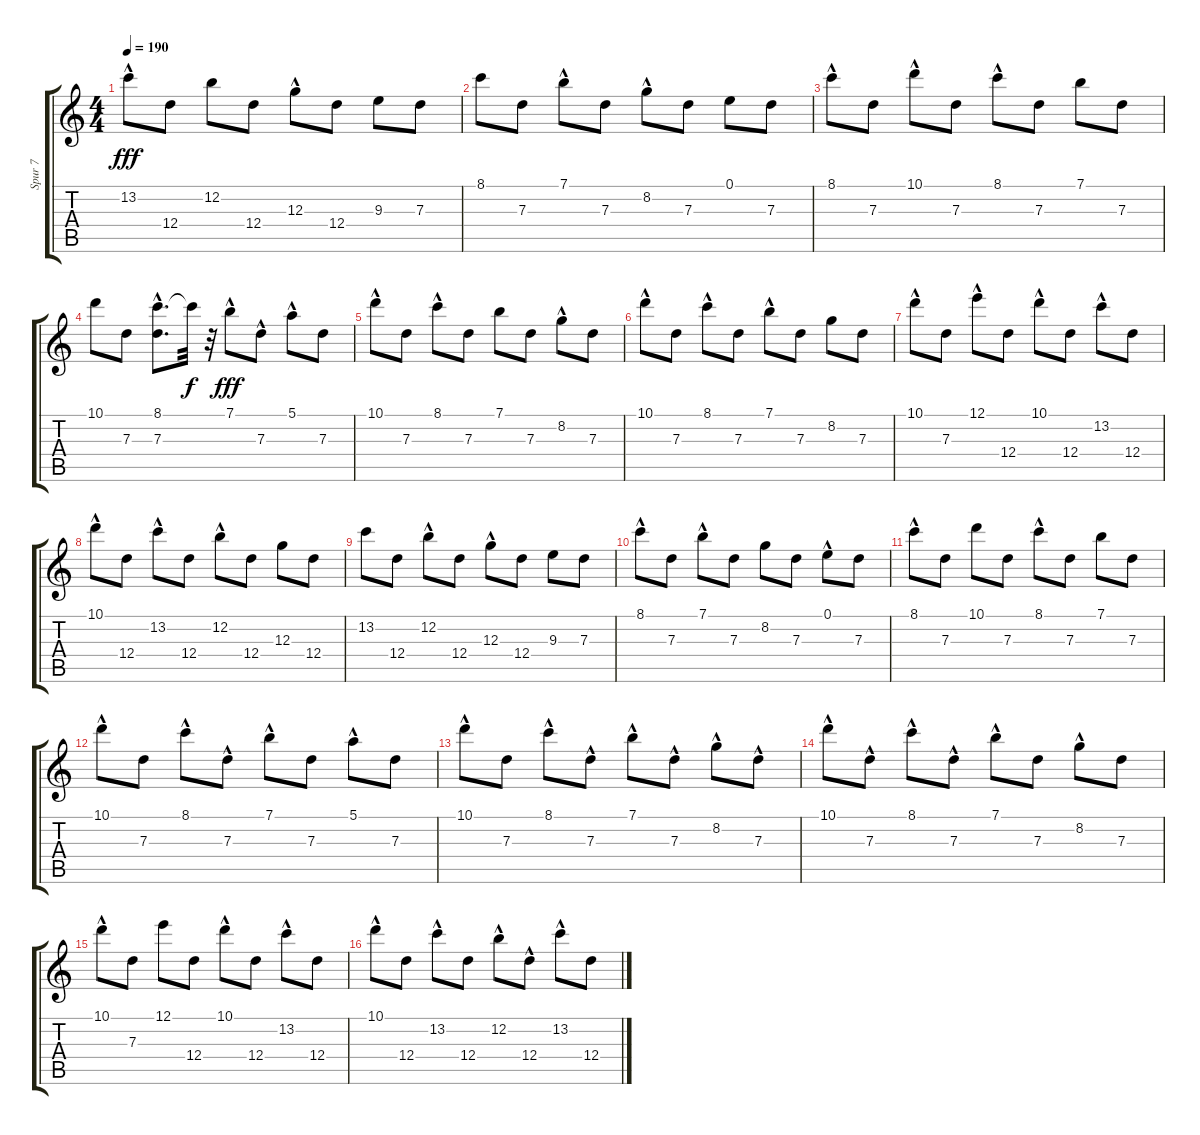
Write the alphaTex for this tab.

\track ("Spur 7" "Spur 7") {instrument acousticguitarsteel}
\staff {score tabs}
\tuning (E4 B3 G3 D3 A2 E2) {hide}
\ts (4 4)
\tempo 190
\clef g2
\ks c
13.2{hac}.8{dy fff} 12.4.8 12.2.8 12.4.8 12.3{hac}.8 12.4.8 9.3.8 7.3.8 |
8.1.8 7.3.8 7.1{hac}.8 7.3.8 8.2{hac}.8 7.3.8 0.1.8 7.3.8 |
8.1{hac}.8 7.3.8 10.1{hac}.8 7.3.8 8.1{hac}.8 7.3.8 7.1.8 7.3.8 |
10.1.8 7.3.8 (8.1{hac} 7.3).8{d} 8.1{t}.32{dy f} r.32 7.1{hac}.8{dy fff} 7.3{hac}.8 5.1{hac}.8 7.3.8 |
10.1{hac}.8 7.3.8 8.1{hac}.8 7.3.8 7.1.8 7.3.8 8.2{hac}.8 7.3.8 |
10.1{hac}.8 7.3.8 8.1{hac}.8 7.3.8 7.1{hac}.8 7.3.8 8.2.8 7.3.8 |
10.1{hac}.8 7.3.8 12.1{hac}.8 12.4.8 10.1{hac}.8 12.4.8 13.2{hac}.8 12.4.8 |
10.1{hac}.8 12.4.8 13.2{hac}.8 12.4.8 12.2{hac}.8 12.4.8 12.3.8 12.4.8 |
13.2.8 12.4.8 12.2{hac}.8 12.4.8 12.3{hac}.8 12.4.8 9.3.8 7.3.8 |
8.1{hac}.8 7.3.8 7.1{hac}.8 7.3.8 8.2.8 7.3.8 0.1{hac}.8 7.3.8 |
8.1{hac}.8 7.3.8 10.1.8 7.3.8 8.1{hac}.8 7.3.8 7.1.8 7.3.8 |
10.1{hac}.8 7.3.8 8.1{hac}.8 7.3{hac}.8 7.1{hac}.8 7.3.8 5.1{hac}.8 7.3.8 |
10.1{hac}.8 7.3.8 8.1{hac}.8 7.3{hac}.8 7.1{hac}.8 7.3{hac}.8 8.2{hac}.8 7.3{hac}.8 |
10.1{hac}.8 7.3{hac}.8 8.1{hac}.8 7.3{hac}.8 7.1{hac}.8 7.3.8 8.2{hac}.8 7.3.8 |
10.1{hac}.8 7.3.8 12.1.8 12.4.8 10.1{hac}.8 12.4.8 13.2{hac}.8 12.4.8 |
10.1{hac}.8 12.4.8 13.2{hac}.8 12.4.8 12.2{hac}.8 12.4{hac}.8 13.2{hac}.8 12.4.8
